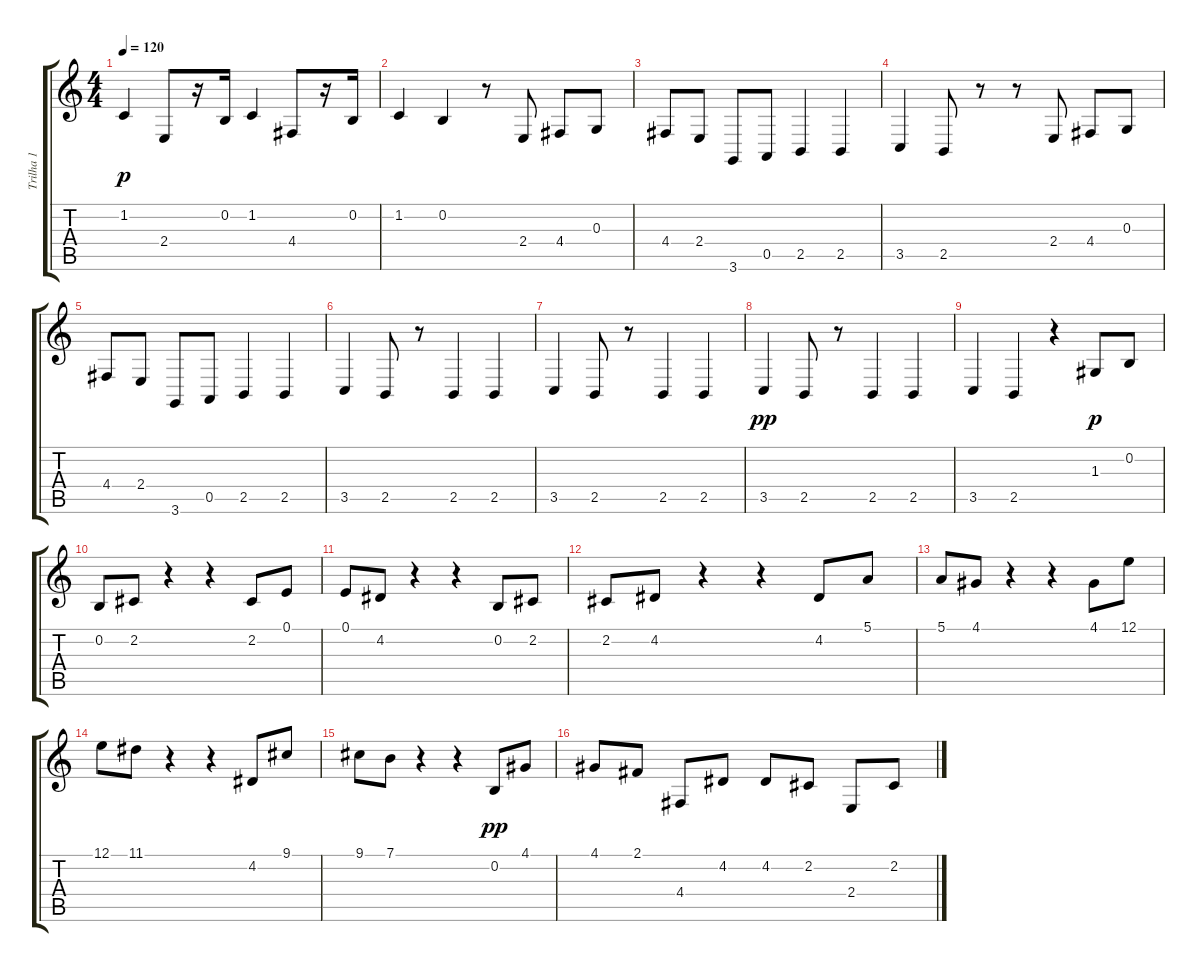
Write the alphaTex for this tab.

\track ("Trilha 1" "Trilha 1") {instrument acousticgrandpiano}
\staff {score tabs}
\tuning (E4 B3 G3 D3 A2 E2) {hide}
\ts (4 4)
\tempo 120
\clef g2
\ks c
1.2.4{dy p} 2.4.8 r.16 0.2.16 1.2.4 4.4.8 r.16 0.2.16 |
1.2.4 0.2.4 r.8 2.4.8 4.4.8 0.3.8 |
4.4.8 2.4.8 3.6.8 0.5.8 2.5.4 2.5.4 |
3.5.4 2.5.8 r.8 r.8 2.4.8 4.4.8 0.3.8 |
4.4.8 2.4.8 3.6.8 0.5.8 2.5.4 2.5.4 |
3.5.4 2.5.8 r.8 2.5.4 2.5.4 |
3.5.4 2.5.8 r.8 2.5.4 2.5.4 |
3.5.4{dy pp} 2.5.8 r.8 2.5.4 2.5.4 |
3.5.4 2.5.4 r.4 1.3.8{dy p} 0.2.8 |
0.2.8 2.2.8 r.4 r.4 2.2.8 0.1.8 |
0.1.8 4.2.8 r.4 r.4 0.2.8 2.2.8 |
2.2.8 4.2.8 r.4 r.4 4.2.8 5.1.8 |
5.1.8 4.1.8 r.4 r.4 4.1.8 12.1.8 |
12.1.8 11.1.8 r.4 r.4 4.2.8 9.1.8 |
9.1.8 7.1.8 r.4 r.4 0.2.8{dy pp} 4.1.8 |
4.1.8 2.1.8 4.4.8 4.2.8 4.2.8 2.2.8 2.4.8 2.2.8
